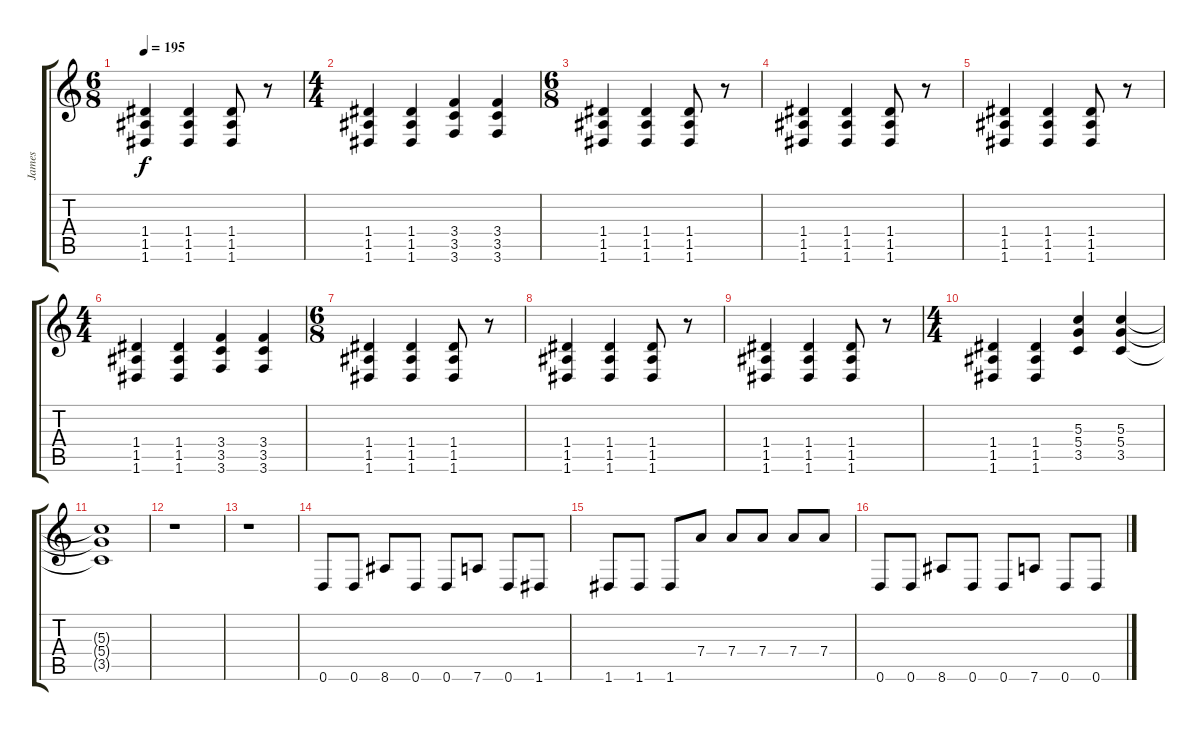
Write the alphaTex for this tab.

\track ("James" "James") {instrument distortionguitar}
\staff {score tabs}
\tuning (E4 B3 G3 D3 A2 D2) {hide}
\ts (6 8)
\tempo 195
\clef g2
\ks c
(1.4 1.5 1.6).4{dy f} (1.4 1.5 1.6).4 (1.4 1.5 1.6).8 r.8 |
\ts (4 4)
(1.4 1.5 1.6).4 (1.4 1.5 1.6).4 (3.4 3.5 3.6).4 (3.4 3.5 3.6).4 |
\ts (6 8)
(1.4 1.5 1.6).4 (1.4 1.5 1.6).4 (1.4 1.5 1.6).8 r.8 |
(1.4 1.5 1.6).4 (1.4 1.5 1.6).4 (1.4 1.5 1.6).8 r.8 |
(1.4 1.5 1.6).4 (1.4 1.5 1.6).4 (1.4 1.5 1.6).8 r.8 |
\ts (4 4)
(1.4 1.5 1.6).4 (1.4 1.5 1.6).4 (3.4 3.5 3.6).4 (3.4 3.5 3.6).4 |
\ts (6 8)
(1.4 1.5 1.6).4 (1.4 1.5 1.6).4 (1.4 1.5 1.6).8 r.8 |
(1.4 1.5 1.6).4 (1.4 1.5 1.6).4 (1.4 1.5 1.6).8 r.8 |
(1.4 1.5 1.6).4 (1.4 1.5 1.6).4 (1.4 1.5 1.6).8 r.8 |
\ts (4 4)
(1.4 1.5 1.6).4 (1.4 1.5 1.6).4 (5.3 5.4 3.5).4 (5.3 5.4 3.5).4 |
(5.3{t} 5.4{t} 3.5{t}).1 |
r.1 |
r.1 |
0.6.8 0.6.8 8.6.8 0.6.8 0.6.8 7.6.8 0.6.8 1.6.8 |
1.6.8 1.6.8 1.6.8 7.4.8 7.4.8 7.4.8 7.4.8 7.4.8 |
0.6.8 0.6.8 8.6.8 0.6.8 0.6.8 7.6.8 0.6.8 0.6.8
